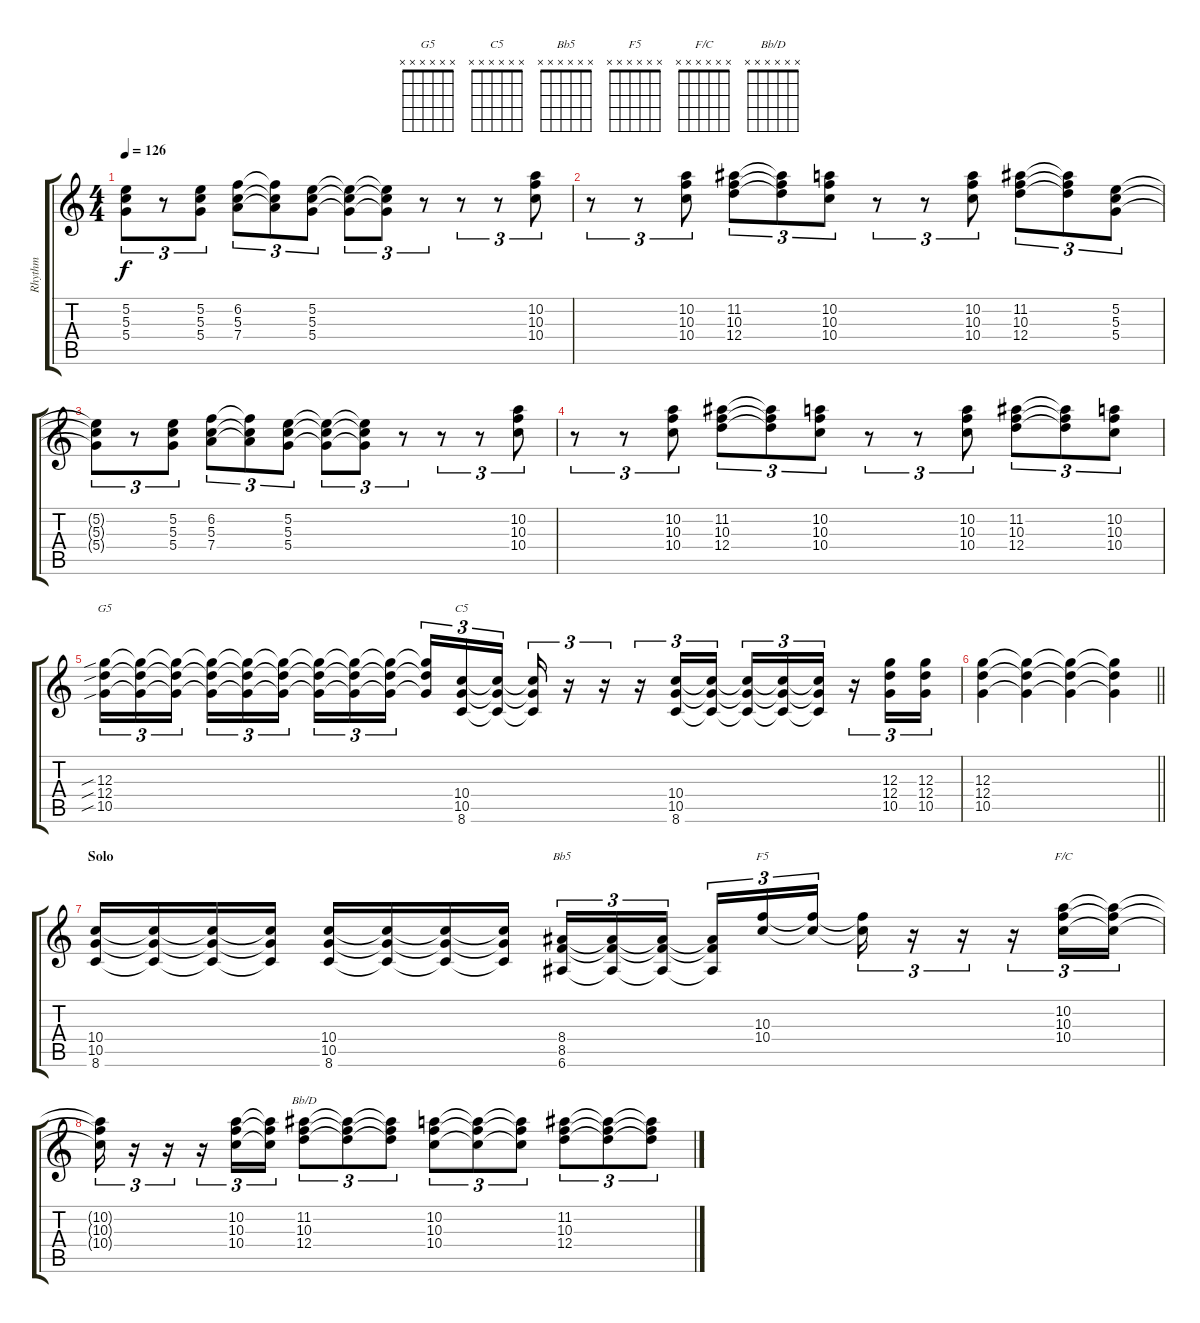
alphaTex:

\track ("Rhythm" "Rhythm") {instrument overdrivenguitar}
\staff {score tabs}
\tuning (E4 B3 G3 D3 A2 E2) {hide}
\chord ("G5" x x x x x x)
\chord ("C5" x x x x x x)
\chord ("Bb5" x x x x x x)
\chord ("F5" x x x x x x)
\chord ("F/C" x x x x x x)
\chord ("Bb/D" x x x x x x)
\ts (4 4)
\tempo 126
\clef g2
\ks c
(5.2{t} 5.3{t} 5.4{t}).8{tu (3 2) dy f} r.8{tu (3 2)} (5.2 5.3 5.4).8{tu (3 2)} (6.2 5.3 7.4).8{tu (3 2)} (6.2{t} 5.3{t} 7.4{t}).8{tu (3 2)} (5.2 5.3 5.4).8{tu (3 2)} (5.2{t} 5.3{t} 5.4{t}).8{tu (3 2)} (5.2{t} 5.3{t} 5.4{t}).8{tu (3 2)} r.8{tu (3 2)} r.8{tu (3 2)} r.8{tu (3 2)} (10.2 10.3 10.4).8{tu (3 2)} |
r.8{tu (3 2)} r.8{tu (3 2)} (10.2 10.3 10.4).8{tu (3 2)} (11.2 10.3 12.4).8{tu (3 2)} (11.2{t} 10.3{t} 12.4{t}).8{tu (3 2)} (10.2 10.3 10.4).8{tu (3 2)} r.8{tu (3 2)} r.8{tu (3 2)} (10.2 10.3 10.4).8{tu (3 2)} (11.2 10.3 12.4).8{tu (3 2)} (11.2{t} 10.3{t} 12.4{t}).8{tu (3 2)} (5.2 5.3 5.4).8{tu (3 2)} |
(5.2{t} 5.3{t} 5.4{t}).8{tu (3 2)} r.8{tu (3 2)} (5.2 5.3 5.4).8{tu (3 2)} (6.2 5.3 7.4).8{tu (3 2)} (6.2{t} 5.3{t} 7.4{t}).8{tu (3 2)} (5.2 5.3 5.4).8{tu (3 2)} (5.2{t} 5.3{t} 5.4{t}).8{tu (3 2)} (5.2{t} 5.3{t} 5.4{t}).8{tu (3 2)} r.8{tu (3 2)} r.8{tu (3 2)} r.8{tu (3 2)} (10.2 10.3 10.4).8{tu (3 2)} |
r.8{tu (3 2)} r.8{tu (3 2)} (10.2 10.3 10.4).8{tu (3 2)} (11.2 10.3 12.4).8{tu (3 2)} (11.2{t} 10.3{t} 12.4{t}).8{tu (3 2)} (10.2 10.3 10.4).8{tu (3 2)} r.8{tu (3 2)} r.8{tu (3 2)} (10.2 10.3 10.4).8{tu (3 2)} (11.2 10.3 12.4).8{tu (3 2)} (11.2{t} 10.3{t} 12.4{t}).8{tu (3 2)} (10.2 10.3 10.4).8{tu (3 2)} |
(12.3{sib} 12.4{sib} 10.5{sib}).16{tu (3 2) ch "G5"} (12.3{t} 12.4{t} 10.5{t}).16{tu (3 2)} (12.3{t} 12.4{t} 10.5{t}).16{tu (3 2) beam splitsecondary} (12.3{t} 12.4{t} 10.5{t}).16{tu (3 2)} (12.3{t} 12.4{t} 10.5{t}).16{tu (3 2)} (12.3{t} 12.4{t} 10.5{t}).16{tu (3 2)} (12.3{t} 12.4{t} 10.5{t}).16{tu (3 2)} (12.3{t} 12.4{t} 10.5{t}).16{tu (3 2)} (12.3{t} 12.4{t} 10.5{t}).16{tu (3 2) beam splitsecondary} (12.3{t} 12.4{t} 10.5{t}).16{tu (3 2)} (10.4 10.5 8.6).16{tu (3 2) ch "C5"} (10.4{t} 10.5{t} 8.6{t}).16{tu (3 2)} (10.4{t} 10.5{t} 8.6{t}).16{tu (3 2)} r.16{tu (3 2)} r.16{tu (3 2)} r.16{tu (3 2)} (10.4 10.5 8.6).16{tu (3 2)} (10.4{t} 10.5{t} 8.6{t}).16{tu (3 2)} (10.4{t} 10.5{t} 8.6{t}).16{tu (3 2)} (10.4{t} 10.5{t} 8.6{t}).16{tu (3 2)} (10.4{t} 10.5{t} 8.6{t}).16{tu (3 2)} r.16{tu (3 2)} (12.3 12.4 10.5).16{tu (3 2)} (12.3 12.4 10.5).16{tu (3 2)} |
\barLineRight lightlight
(12.3 12.4 10.5).4 (12.3{t} 12.4{t} 10.5{t}).4 (12.3{t} 12.4{t} 10.5{t}).4 (12.3{t} 12.4{t} 10.5{t}).4 |
\section ("" "Solo")
(10.4 10.5 8.6).16 (10.4{t} 10.5{t} 8.6{t}).16 (10.4{t} 10.5{t} 8.6{t}).16 (10.4{t} 10.5{t} 8.6{t}).16 (10.4 10.5 8.6).16 (10.4{t} 10.5{t} 8.6{t}).16 (10.4{t} 10.5{t} 8.6{t}).16 (10.4{t} 10.5{t} 8.6{t}).16 (8.4 8.5 6.6).16{tu (3 2) ch "Bb5"} (8.4{t} 8.5{t} 6.6{t}).16{tu (3 2)} (8.4{t} 8.5{t} 6.6{t}).16{tu (3 2) beam splitsecondary} (8.4{t} 8.5{t} 6.6{t}).16{tu (3 2)} (10.3 10.4).16{tu (3 2) ch "F5"} (10.3{t} 10.4{t}).16{tu (3 2)} (10.3{t} 10.4{t}).16{tu (3 2)} r.16{tu (3 2)} r.16{tu (3 2)} r.16{tu (3 2)} (10.2 10.3 10.4).16{tu (3 2) ch "F/C"} (10.2{t} 10.3{t} 10.4{t}).16{tu (3 2)} |
(10.2{t} 10.3{t} 10.4{t}).16{tu (3 2)} r.16{tu (3 2)} r.16{tu (3 2)} r.16{tu (3 2)} (10.2 10.3 10.4).16{tu (3 2)} (10.2{t} 10.3{t} 10.4{t}).16{tu (3 2)} (11.2 10.3 12.4).8{tu (3 2) ch "Bb/D"} (11.2{t} 10.3{t} 12.4{t}).8{tu (3 2)} (11.2{t} 10.3{t} 12.4{t}).8{tu (3 2)} (10.2 10.3 10.4).8{tu (3 2)} (10.2{t} 10.3{t} 10.4{t}).8{tu (3 2)} (10.2{t} 10.3{t} 10.4{t}).8{tu (3 2)} (11.2 10.3 12.4).8{tu (3 2)} (11.2{t} 10.3{t} 12.4{t}).8{tu (3 2)} (11.2{t} 10.3{t} 12.4{t}).8{tu (3 2)}
